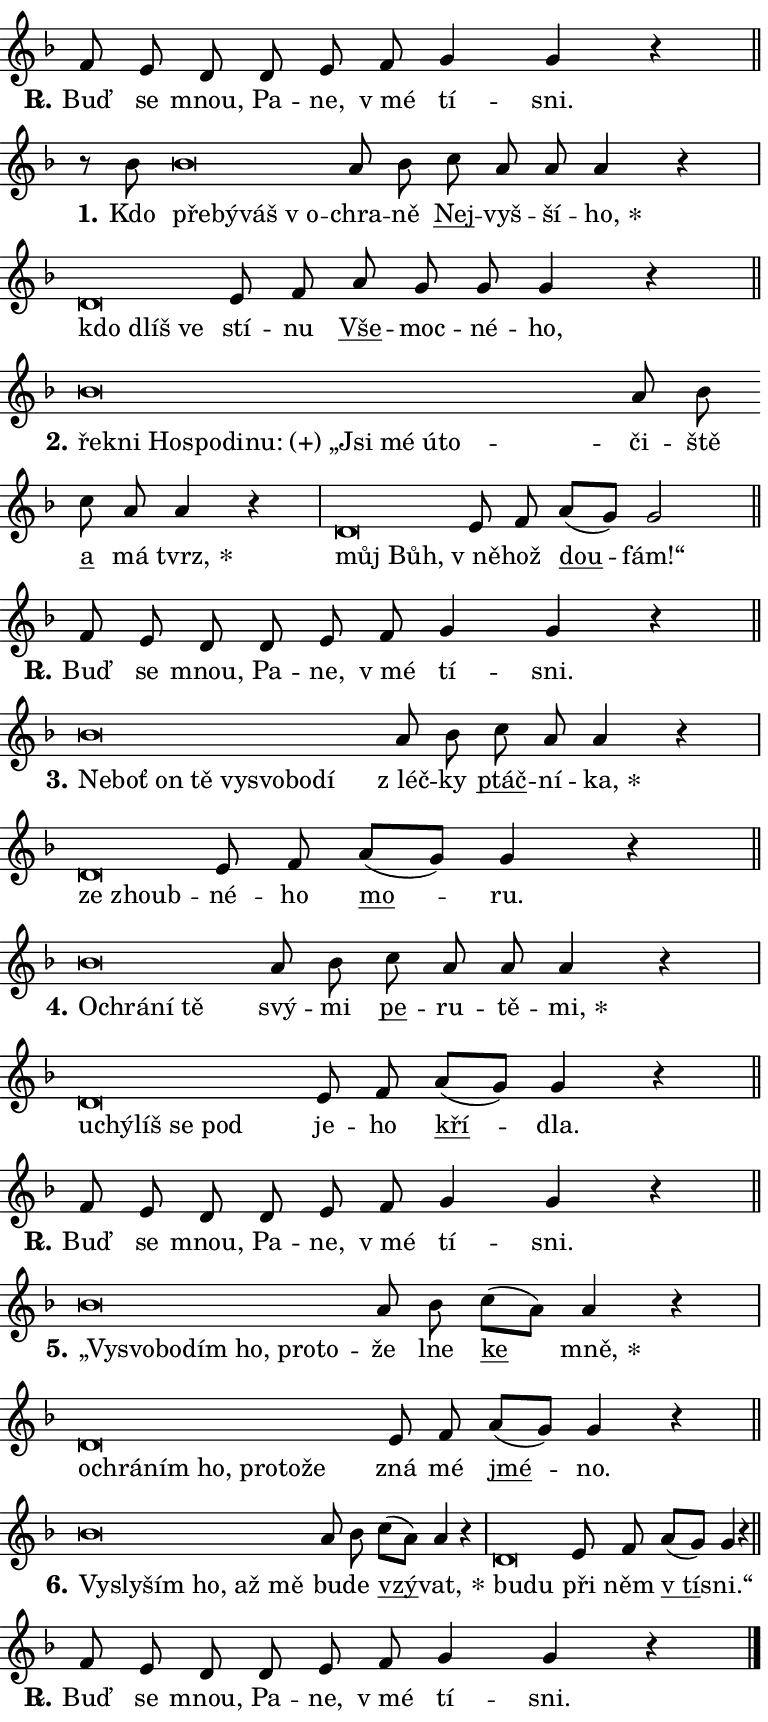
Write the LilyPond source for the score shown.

\version "2.24.0"
\header { tagline = "" }
\paper {
  indent = 0\cm
  top-margin = 0\cm
  right-margin = 0.13\cm % to fit lyric hyphens
  bottom-margin = 0\cm
  left-margin = 0\cm
  paper-width = 13\cm
  page-breaking = #ly:one-page-breaking
  system-system-spacing.basic-distance = #11
  score-system-spacing.basic-distance = #11
  ragged-last = ##f
}


%% Author: Thomas Morley
%% https://lists.gnu.org/archive/html/lilypond-user/2020-05/msg00002.html
#(define (line-position grob)
"Returns position of @var[grob} in current system:
   @code{'start}, if at first time-step
   @code{'end}, if at last time-step
   @code{'middle} otherwise
"
  (let* ((col (ly:item-get-column grob))
         (ln (ly:grob-object col 'left-neighbor))
         (rn (ly:grob-object col 'right-neighbor))
         (col-to-check-left (if (ly:grob? ln) ln col))
         (col-to-check-right (if (ly:grob? rn) rn col))
         (break-dir-left
           (and
             (ly:grob-property col-to-check-left 'non-musical #f)
             (ly:item-break-dir col-to-check-left)))
         (break-dir-right
           (and
             (ly:grob-property col-to-check-right 'non-musical #f)
             (ly:item-break-dir col-to-check-right))))
        (cond ((eqv? 1 break-dir-left) 'start)
              ((eqv? -1 break-dir-right) 'end)
              (else 'middle))))

#(define (tranparent-at-line-position vctor)
  (lambda (grob)
  "Relying on @code{line-position} select the relevant enry from @var{vctor}.
Used to determine transparency,"
    (case (line-position grob)
      ((end) (not (vector-ref vctor 0)))
      ((middle) (not (vector-ref vctor 1)))
      ((start) (not (vector-ref vctor 2))))))

noteHeadBreakVisibility =
#(define-music-function (break-visibility)(vector?)
"Makes @code{NoteHead}s transparent relying on @var{break-visibility}"
#{
  \override NoteHead.transparent =
    #(tranparent-at-line-position break-visibility)
#})

#(define delete-ledgers-for-transparent-note-heads
  (lambda (grob)
    "Reads whether a @code{NoteHead} is transparent.
If so this @code{NoteHead} is removed from @code{'note-heads} from
@var{grob}, which is supposed to be @code{LedgerLineSpanner}.
As a result ledgers are not printed for this @code{NoteHead}"
    (let* ((nhds-array (ly:grob-object grob 'note-heads))
           (nhds-list
             (if (ly:grob-array? nhds-array)
                 (ly:grob-array->list nhds-array)
                 '()))
           ;; Relies on the transparent-property being done before
           ;; Staff.LedgerLineSpanner.after-line-breaking is executed.
           ;; This is fragile ...
           (to-keep
             (remove
               (lambda (nhd)
                 (ly:grob-property nhd 'transparent #f))
               nhds-list)))
      ;; TODO find a better method to iterate over grob-arrays, similiar
      ;; to filter/remove etc for lists
      ;; For now rebuilt from scratch
      (set! (ly:grob-object grob 'note-heads)  '())
      (for-each
        (lambda (nhd)
          (ly:pointer-group-interface::add-grob grob 'note-heads nhd))
        to-keep))))

squashNotes = {
  \override NoteHead.X-extent = #'(-0.2 . 0.2)
  \override NoteHead.Y-extent = #'(-0.75 . 0)
  \override NoteHead.stencil =
    #(lambda (grob)
       (let ((pos (ly:grob-property grob 'staff-position)))
         (begin
           (if (< pos -7) (display "ERROR: Lower brevis then expected\n") (display ""))
           (if (<= pos -6) ly:text-interface::print ly:note-head::print))))
}
unSquashNotes = {
  \revert NoteHead.X-extent
  \revert NoteHead.Y-extent
  \revert NoteHead.stencil
}

hideNotes = \noteHeadBreakVisibility #begin-of-line-visible
unHideNotes = \noteHeadBreakVisibility #all-visible

% work-around for resetting accidentals
% https://lilypond.org/doc/v2.23/Documentation/notation/displaying-rhythms#unmetered-music
cadenzaMeasure = {
  \cadenzaOff
  \partial 1024 s1024
  \cadenzaOn
}

#(define-markup-command (accent layout props text) (markup?)
  "Underline accented syllable"
  (interpret-markup layout props
    #{\markup \override #'(offset . 4.3) \underline { #text }#}))

responsum = \markup \concat {
  "R" \hspace #-1.05 \path #0.1 #'((moveto 0 0.07) (lineto 0.9 0.8)) \hspace #0.05 "."
}

spaceSize = #0.6828661417322834 % exact space size for TeX Gyre Schola

\layout {
  \context {
    \Staff
    \remove "Time_signature_engraver"
    \override LedgerLineSpanner.after-line-breaking = #delete-ledgers-for-transparent-note-heads
  }
  \context {
    \Lyrics {
      \override LyricSpace.minimum-distance = \spaceSize
      \override LyricText.font-name = #"TeX Gyre Schola"
      \override LyricText.font-size = 1
      \override StanzaNumber.font-name = #"TeX Gyre Schola Bold"
      \override StanzaNumber.font-size = 1
    }
  }
  \context {
    \Score 
    \override NoteHead.text =
      #(lambda (grob) 
        (let ((pos (ly:grob-property grob 'staff-position)))
          #{\markup {
            \combine
              \halign #-0.55 \raise #(if (= pos -6) 0 0.5) \override #'(thickness . 2) \draw-line #'(3.2 . 0)
              \musicglyph "noteheads.sM1"
          }#}))
  }
}

% magnetic-lyrics.ily
%
%   written by
%     Jean Abou Samra <jean@abou-samra.fr>
%     Werner Lemberg <wl@gnu.org>
%
%   adapted by
%     Jiri Hon <jiri.hon@gmail.com>
%
% Version 2022-Apr-15

% https://www.mail-archive.com/lilypond-user@gnu.org/msg149350.html

#(define (Left_hyphen_pointer_engraver context)
   "Collect syllable-hyphen-syllable occurrences in lyrics and store
them in properties.  This engraver only looks to the left.  For
example, if the lyrics input is @code{foo -- bar}, it does the
following.

@itemize @bullet
@item
Set the @code{text} property of the @code{LyricHyphen} grob between
@q{foo} and @q{bar} to @code{foo}.

@item
Set the @code{left-hyphen} property of the @code{LyricText} grob with
text @q{foo} to the @code{LyricHyphen} grob between @q{foo} and
@q{bar}.
@end itemize

Use this auxiliary engraver in combination with the
@code{lyric-@/text::@/apply-@/magnetic-@/offset!} hook."
   (let ((hyphen #f)
         (text #f))
     (make-engraver
      (acknowledgers
       ((lyric-syllable-interface engraver grob source-engraver)
        (set! text grob)))
      (end-acknowledgers
       ((lyric-hyphen-interface engraver grob source-engraver)
        ;(when (not (grob::has-interface grob 'lyric-space-interface))
          (set! hyphen grob)));)
      ((stop-translation-timestep engraver)
       (when (and text hyphen)
         (ly:grob-set-object! text 'left-hyphen hyphen))
       (set! text #f)
       (set! hyphen #f)))))

#(define (lyric-text::apply-magnetic-offset! grob)
   "If the space between two syllables is less than the value in
property @code{LyricText@/.details@/.squash-threshold}, move the right
syllable to the left so that it gets concatenated with the left
syllable.

Use this function as a hook for
@code{LyricText@/.after-@/line-@/breaking} if the
@code{Left_@/hyphen_@/pointer_@/engraver} is active."
   (let ((hyphen (ly:grob-object grob 'left-hyphen #f)))
     (when hyphen
       (let ((left-text (ly:spanner-bound hyphen LEFT)))
         (when (grob::has-interface left-text 'lyric-syllable-interface)
           (let* ((common (ly:grob-common-refpoint grob left-text X))
                  (this-x-ext (ly:grob-extent grob common X))
                  (left-x-ext
                   (begin
                     ;; Trigger magnetism for left-text.
                     (ly:grob-property left-text 'after-line-breaking)
                     (ly:grob-extent left-text common X)))
                  ;; `delta` is the gap width between two syllables.
                  (delta (- (interval-start this-x-ext)
                            (interval-end left-x-ext)))
                  (details (ly:grob-property grob 'details))
                  (threshold (assoc-get 'squash-threshold details 0.2)))
             (when (< delta threshold)
               (let* (;; We have to manipulate the input text so that
                      ;; ligatures crossing syllable boundaries are not
                      ;; disabled.  For languages based on the Latin
                      ;; script this is essentially a beautification.
                      ;; However, for non-Western scripts it can be a
                      ;; necessity.
                      (lt (ly:grob-property left-text 'text))
                      (rt (ly:grob-property grob 'text))
                      (is-space (grob::has-interface hyphen 'lyric-space-interface))
                      (space (if is-space " " ""))
                      (extra-delta (if is-space spaceSize 0))
                      ;; Append new syllable.
                      (ltrt-space (if (and (string? lt) (string? rt))
                                (string-append lt space rt)
                                (make-concat-markup (list lt space rt))))
                      ;; Right-align `ltrt` to the right side.
                      (ltrt-space-markup (grob-interpret-markup
                               grob
                               (make-translate-markup
                                (cons (interval-length this-x-ext) 0)
                                (make-right-align-markup ltrt-space)))))
                 (begin
                   ;; Don't print `left-text`.
                   (ly:grob-set-property! left-text 'stencil #f)
                   ;; Set text and stencil (which holds all collected
                   ;; syllables so far) and shift it to the left.
                   (ly:grob-set-property! grob 'text ltrt-space)
                   (ly:grob-set-property! grob 'stencil ltrt-space-markup)
                   (ly:grob-translate-axis! grob (- (- delta extra-delta)) X))))))))))


#(define (lyric-hyphen::displace-bounds-first grob)
   ;; Make very sure this callback isn't triggered too early.
   (let ((left (ly:spanner-bound grob LEFT))
         (right (ly:spanner-bound grob RIGHT)))
     (ly:grob-property left 'after-line-breaking)
     (ly:grob-property right 'after-line-breaking)
     (ly:lyric-hyphen::print grob)))

squashThreshold = #0.4

\layout {
  \context {
    \Lyrics
    \consists #Left_hyphen_pointer_engraver
    \override LyricText.after-line-breaking =
      #lyric-text::apply-magnetic-offset!
    \override LyricHyphen.stencil = #lyric-hyphen::displace-bounds-first
    \override LyricText.details.squash-threshold = \squashThreshold
    \override LyricHyphen.minimum-distance = 0
    \override LyricHyphen.minimum-length = \squashThreshold
  }
}

squashText = \override LyricText.details.squash-threshold = 9999
unSquashText = \override LyricText.details.squash-threshold = \squashThreshold

leftText = \override LyricText.self-alignment-X = #LEFT
unLeftText = \revert LyricText.self-alignment-X

starOffset = #(lambda (grob) 
                (let ((x_offset (ly:self-alignment-interface::aligned-on-x-parent grob)))
                  (if (= x_offset 0) 0 (+ x_offset 1.2))))

star = #(define-music-function (syllable)(string?)
"Append star separator at the end of a syllable"
#{
  \once \override LyricText.X-offset = #starOffset
  \lyricmode { \markup {
    #syllable
    \override #'((font-name . "TeX Gyre Schola Bold")) \hspace #0.2 \lower #0.65 \larger "*"
  } }
#})

starAccent = #(define-music-function (syllable)(string?)
"Append star separator at the end of a syllable and make accent"
#{
  \once \override LyricText.X-offset = #starOffset
  \lyricmode { \markup {
    \accent #syllable
    \override #'((font-name . "TeX Gyre Schola Bold")) \hspace #0.2 \lower #0.65 \larger "*"
  } }
#})

breath = #(define-music-function (syllable)(string?)
"Append breathing indicator at the end of a syllable"
#{
  \lyricmode { \markup { #syllable "+" } }
#})

optionalBreath = #(define-music-function (syllable)(string?)
"Append optional breathing indicator at the end of a syllable"
#{
  \lyricmode { \markup { #syllable "(+)" } }
#})


\score {
    <<
        \new Voice = "melody" { \cadenzaOn \key f \major \relative { f'8 e d \bar "" d e f \bar "" g4 g r \cadenzaMeasure \bar "||" \break } }
        \new Lyrics \lyricsto "melody" { \lyricmode { \set stanza = \responsum
Buď se mnou, Pa -- ne, "v mé" tí -- sni. } }
    >>
    \layout {}
}

\score {
    <<
        \new Voice = "melody" { \cadenzaOn \key f \major \relative { r8 bes'8 \squashNotes bes\breve*1/16 \hideNotes \breve*1/16 \bar "" \breve*1/16 \breve*1/16 \bar "" \unHideNotes \unSquashNotes a8 bes \bar "" c a a a4 r \cadenzaMeasure \bar "|" \squashNotes d,\breve*1/16 \hideNotes \breve*1/16 \breve*1/16 \bar "" \unHideNotes \unSquashNotes e8 f \bar "" a g g g4 r \cadenzaMeasure \bar "||" \break } }
        \new Lyrics \lyricsto "melody" { \lyricmode { \set stanza = "1."
Kdo \leftText pře -- \squashText bý -- váš "v o" -- \unLeftText \unSquashText chra -- ně \markup \accent Nej -- vyš -- ší -- \star ho, \leftText kdo \squashText dlíš ve \unLeftText \unSquashText stí -- nu \markup \accent Vše -- moc -- né -- ho, } }
    >>
    \layout {}
}

\score {
    <<
        \new Voice = "melody" { \cadenzaOn \key f \major \relative { \squashNotes bes'\breve*1/16 \hideNotes \breve*1/16 \bar "" \breve*1/16 \bar "" \breve*1/16 \bar "" \breve*1/16 \bar "" \breve*1/16 \bar "" \breve*1/16 \bar "" \breve*1/16 \bar "" \breve*1/16 \breve*1/16 \bar "" \unHideNotes \unSquashNotes a8 bes \bar "" c a a4 r \cadenzaMeasure \bar "|" \squashNotes d,\breve*1/16 \hideNotes \breve*1/16 \bar "" \unHideNotes \unSquashNotes e8 f \bar "" a[( g)] g2 \cadenzaMeasure \bar "||" \break } }
        \new Lyrics \lyricsto "melody" { \lyricmode { \set stanza = "2."
\leftText řek -- \squashText ni Ho -- spo -- di -- \optionalBreath nu: „Jsi mé ú -- to -- \unLeftText \unSquashText či -- ště \markup \accent a má \star tvrz, \leftText můj \squashText Bůh, \unLeftText \unSquashText "v ně" -- hož \markup \accent dou -- fám!“ } }
    >>
    \layout {}
}

\score {
    <<
        \new Voice = "melody" { \cadenzaOn \key f \major \relative { f'8 e d \bar "" d e f \bar "" g4 g r \cadenzaMeasure \bar "||" \break } }
        \new Lyrics \lyricsto "melody" { \lyricmode { \set stanza = \responsum
Buď se mnou, Pa -- ne, "v mé" tí -- sni. } }
    >>
    \layout {}
}

\score {
    <<
        \new Voice = "melody" { \cadenzaOn \key f \major \relative { \squashNotes bes'\breve*1/16 \hideNotes \breve*1/16 \bar "" \breve*1/16 \bar "" \breve*1/16 \bar "" \breve*1/16 \bar "" \breve*1/16 \bar "" \breve*1/16 \breve*1/16 \bar "" \unHideNotes \unSquashNotes a8 bes \bar "" c a a4 r \cadenzaMeasure \bar "|" \squashNotes d,\breve*1/16 \hideNotes \breve*1/16 \bar "" \unHideNotes \unSquashNotes e8 f \bar "" a[( g)] g4 r \cadenzaMeasure \bar "||" \break } }
        \new Lyrics \lyricsto "melody" { \lyricmode { \set stanza = "3."
\leftText Ne -- \squashText boť on tě vy -- svo -- bo -- dí \unLeftText \unSquashText "z léč" -- ky \markup \accent ptáč -- ní -- \star ka, \leftText ze \squashText zhoub -- \unLeftText \unSquashText né -- ho \markup \accent mo -- ru. } }
    >>
    \layout {}
}

\score {
    <<
        \new Voice = "melody" { \cadenzaOn \key f \major \relative { \squashNotes bes'\breve*1/16 \hideNotes \breve*1/16 \bar "" \breve*1/16 \breve*1/16 \bar "" \unHideNotes \unSquashNotes a8 bes \bar "" c a a a4 r \cadenzaMeasure \bar "|" \squashNotes d,\breve*1/16 \hideNotes \breve*1/16 \bar "" \breve*1/16 \bar "" \breve*1/16 \breve*1/16 \bar "" \unHideNotes \unSquashNotes e8 f \bar "" a[( g)] g4 r \cadenzaMeasure \bar "||" \break } }
        \new Lyrics \lyricsto "melody" { \lyricmode { \set stanza = "4."
\leftText O -- \squashText chrá -- ní tě \unLeftText \unSquashText svý -- mi \markup \accent pe -- ru -- tě -- \star mi, \leftText u -- \squashText chý -- líš se pod \unLeftText \unSquashText je -- ho \markup \accent kří -- dla. } }
    >>
    \layout {}
}

\score {
    <<
        \new Voice = "melody" { \cadenzaOn \key f \major \relative { f'8 e d \bar "" d e f \bar "" g4 g r \cadenzaMeasure \bar "||" \break } }
        \new Lyrics \lyricsto "melody" { \lyricmode { \set stanza = \responsum
Buď se mnou, Pa -- ne, "v mé" tí -- sni. } }
    >>
    \layout {}
}

\score {
    <<
        \new Voice = "melody" { \cadenzaOn \key f \major \relative { \squashNotes bes'\breve*1/16 \hideNotes \breve*1/16 \bar "" \breve*1/16 \bar "" \breve*1/16 \bar "" \breve*1/16 \bar "" \breve*1/16 \breve*1/16 \bar "" \unHideNotes \unSquashNotes a8 bes \bar "" c[( a)] a4 r \cadenzaMeasure \bar "|" \squashNotes d,\breve*1/16 \hideNotes \breve*1/16 \bar "" \breve*1/16 \bar "" \breve*1/16 \bar "" \breve*1/16 \bar "" \breve*1/16 \breve*1/16 \bar "" \unHideNotes \unSquashNotes e8 f \bar "" a[( g)] g4 r \cadenzaMeasure \bar "||" \break } }
        \new Lyrics \lyricsto "melody" { \lyricmode { \set stanza = "5."
\leftText „Vy -- \squashText svo -- bo -- dím ho, pro -- to -- \unLeftText \unSquashText že lne \markup \accent ke \star mně, \leftText o -- \squashText chrá -- ním ho, pro -- to -- že \unLeftText \unSquashText zná mé \markup \accent jmé -- no. } }
    >>
    \layout {}
}

\score {
    <<
        \new Voice = "melody" { \cadenzaOn \key f \major \relative { \squashNotes bes'\breve*1/16 \hideNotes \breve*1/16 \bar "" \breve*1/16 \bar "" \breve*1/16 \bar "" \breve*1/16 \breve*1/16 \bar "" \unHideNotes \unSquashNotes a8 bes \bar "" c[( a)] a4 r \cadenzaMeasure \bar "|" \squashNotes d,\breve*1/16 \hideNotes \breve*1/16 \bar "" \unHideNotes \unSquashNotes e8 f \bar "" a[( g)] g4 r \cadenzaMeasure \bar "||" \break } }
        \new Lyrics \lyricsto "melody" { \lyricmode { \set stanza = "6."
\leftText Vy -- \squashText sly -- ším ho, až mě \unLeftText \unSquashText bu -- de \markup \accent vzý -- \star vat, \leftText bu -- \squashText du \unLeftText \unSquashText při něm \markup \accent "v tí" -- sni.“ } }
    >>
    \layout {}
}

\score {
    <<
        \new Voice = "melody" { \cadenzaOn \key f \major \relative { f'8 e d \bar "" d e f \bar "" g4 g r \cadenzaMeasure \bar "||" \break } \bar "|." }
        \new Lyrics \lyricsto "melody" { \lyricmode { \set stanza = \responsum
Buď se mnou, Pa -- ne, "v mé" tí -- sni. } }
    >>
    \layout {}
}
